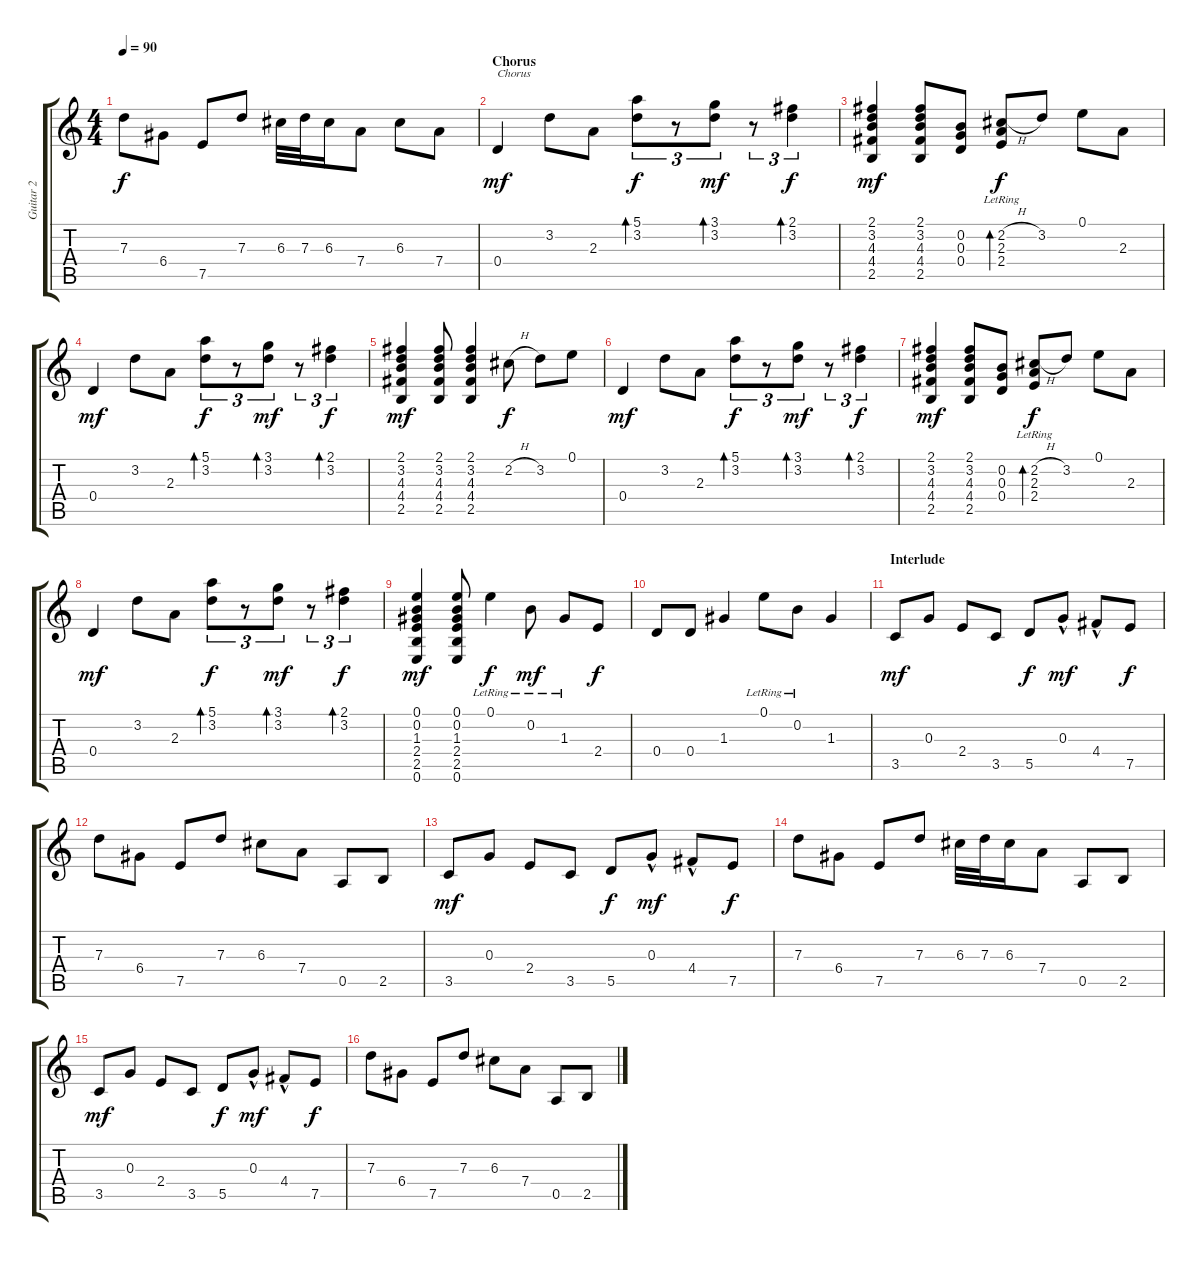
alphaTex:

\track ("Guitar 2" "Guitar 2") {instrument electricguitarclean}
\staff {score tabs}
\tuning (E4 B3 G3 D3 A2 E2) {hide}
\ts (4 4)
\tempo 90
\clef g2
\ks c
7.3.8{dy f} 6.4.8 7.5.8 7.3.8 6.3.32 7.3.32 6.3.16 7.4.8 6.3.8 7.4.8 |
\section ("" "Chorus")
0.4.4{txt "Chorus" dy mf} 3.2.8 2.3.8 (5.1 3.2).8{tu (3 2) bd 240 dy f} r.8{tu (3 2)} (3.1 3.2).8{tu (3 2) bd 240 dy mf} r.8{tu (3 2)} (2.1 3.2).4{tu (3 2) bd 120 dy f} |
(2.1 3.2 4.3 4.4 2.5).4{dy mf} (2.1 3.2 4.3 4.4 2.5).8 (0.2 0.3 0.4).8 (2.2{h} 2.3 2.4{lr}).8{bd 240 dy f} 3.2.8 0.1.8 2.3.8 |
0.4.4{dy mf} 3.2.8 2.3.8 (5.1 3.2).8{tu (3 2) bd 240 dy f} r.8{tu (3 2)} (3.1 3.2).8{tu (3 2) bd 240 dy mf} r.8{tu (3 2)} (2.1 3.2).4{tu (3 2) bd 120 dy f} |
(2.1 3.2 4.3 4.4 2.5).4{dy mf} (2.1 3.2 4.3 4.4 2.5).8 (2.1 3.2 4.3 4.4 2.5).4 2.2{h}.8{dy f} 3.2.8 0.1.8 |
0.4.4{dy mf} 3.2.8 2.3.8 (5.1 3.2).8{tu (3 2) bd 240 dy f} r.8{tu (3 2)} (3.1 3.2).8{tu (3 2) bd 240 dy mf} r.8{tu (3 2)} (2.1 3.2).4{tu (3 2) bd 120 dy f} |
(2.1 3.2 4.3 4.4 2.5).4{dy mf} (2.1 3.2 4.3 4.4 2.5).8 (0.2 0.3 0.4).8 (2.2{h} 2.3 2.4{lr}).8{bd 240 dy f} 3.2.8 0.1.8 2.3.8 |
0.4.4{dy mf} 3.2.8 2.3.8 (5.1 3.2).8{tu (3 2) bd 240 dy f} r.8{tu (3 2)} (3.1 3.2).8{tu (3 2) bd 240 dy mf} r.8{tu (3 2)} (2.1 3.2).4{tu (3 2) bd 120 dy f} |
(0.1 0.2 1.3 2.4 2.5 0.6).4{dy mf} (0.1 0.2 1.3 2.4 2.5 0.6).8 0.1{lr}.4{dy f} 0.2{lr}.8{dy mf} 1.3{lr}.8 2.4.8{dy f} |
0.4.8 0.4.8 1.3.4 0.1{lr}.8 0.2{lr}.8 1.3.4 |
\section ("" "Interlude")
3.5.8{dy mf} 0.3.8 2.4.8 3.5.8 5.5.8{dy f} 0.3{hac}.8{dy mf} 4.4{hac}.8 7.5.8{dy f} |
7.3.8 6.4.8 7.5.8 7.3.8 6.3.8 7.4.8 0.5.8 2.5.8 |
3.5.8{dy mf} 0.3.8 2.4.8 3.5.8 5.5.8{dy f} 0.3{hac}.8{dy mf} 4.4{hac}.8 7.5.8{dy f} |
7.3.8 6.4.8 7.5.8 7.3.8 6.3.32 7.3.32 6.3.16 7.4.8 0.5.8 2.5.8 |
3.5.8{dy mf} 0.3.8 2.4.8 3.5.8 5.5.8{dy f} 0.3{hac}.8{dy mf} 4.4{hac}.8 7.5.8{dy f} |
7.3.8 6.4.8 7.5.8 7.3.8 6.3.8 7.4.8 0.5.8 2.5.8
